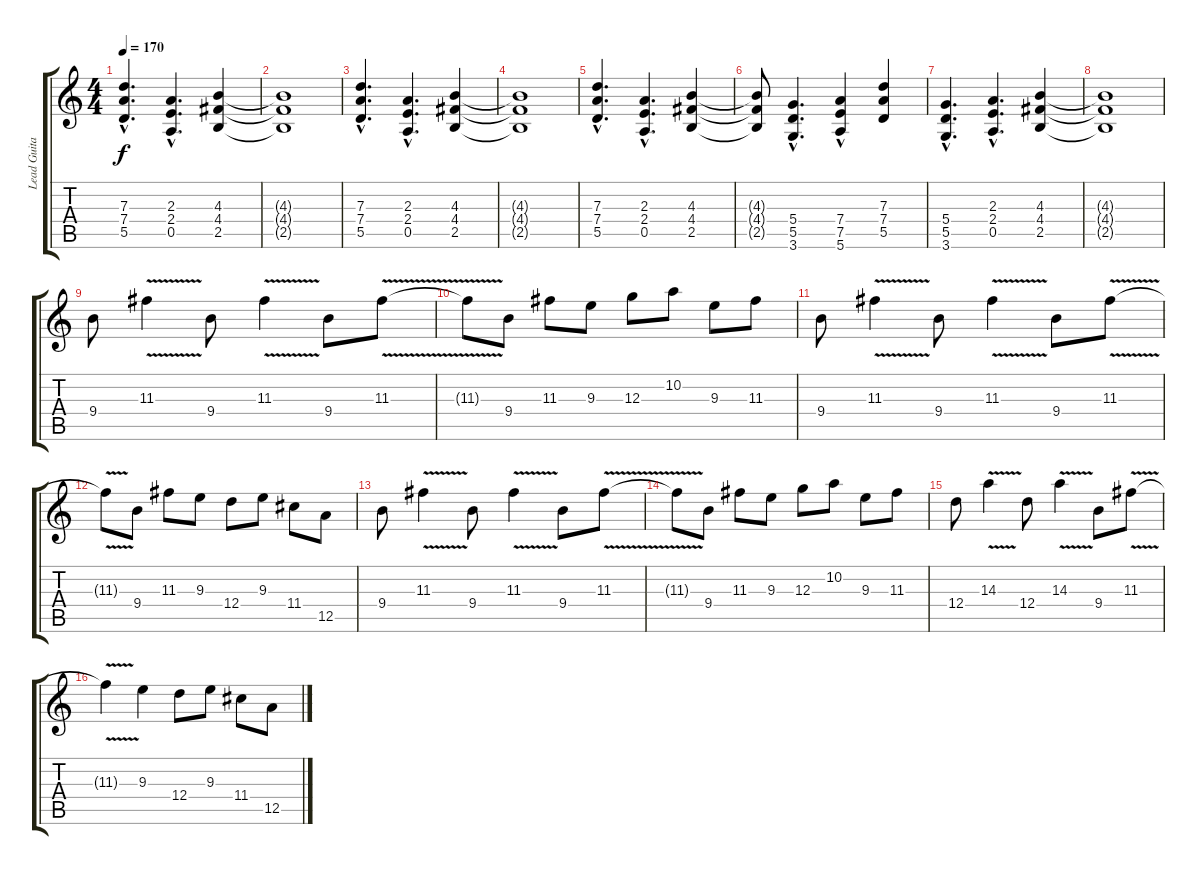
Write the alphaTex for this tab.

\track ("Lead Guitar" "Lead Guita") {instrument distortionguitar}
\staff {score tabs}
\tuning (E4 B3 G3 D3 A2 E2) {hide}
\ts (4 4)
\tempo 170
\clef g2
\ks c
(7.3{hac} 7.4{hac} 5.5{hac}).4{d dy f} (2.3{hac} 2.4{hac} 0.5{hac}).4{d} (4.3 4.4 2.5).4 |
(4.3{t} 4.4{t} 2.5{t}).1 |
(7.3{hac} 7.4{hac} 5.5{hac}).4{d} (2.3{hac} 2.4{hac} 0.5{hac}).4{d} (4.3 4.4 2.5).4 |
(4.3{t} 4.4{t} 2.5{t}).1 |
(7.3{hac} 7.4{hac} 5.5{hac}).4{d} (2.3{hac} 2.4{hac} 0.5{hac}).4{d} (4.3 4.4 2.5).4 |
(4.3{t} 4.4{t} 2.5{t}).8 (5.4{hac} 5.5{hac} 3.6{hac}).4{d} (7.4{hac} 7.5 5.6).4 (7.3 7.4 5.5).4 |
(5.4{hac} 5.5{hac} 3.6{hac}).4{d} (2.3{hac} 2.4{hac} 0.5{hac}).4{d} (4.3 4.4 2.5).4 |
(4.3{t} 4.4{t} 2.5{t}).1 |
9.4.8 11.3{v}.4 9.4.8 11.3{v}.4 9.4.8 11.3{v}.8 |
11.3{t}.8 9.4.8 11.3.8 9.3.8 12.3.8 10.2.8 9.3.8 11.3.8 |
9.4.8 11.3{v}.4 9.4.8 11.3{v}.4 9.4.8 11.3{v}.8 |
11.3{t}.8 9.4.8 11.3.8 9.3.8 12.4.8 9.3.8 11.4.8 12.5.8 |
9.4.8 11.3{v}.4 9.4.8 11.3{v}.4 9.4.8 11.3{v}.8 |
11.3{t}.8 9.4.8 11.3.8 9.3.8 12.3.8 10.2.8 9.3.8 11.3.8 |
12.4.8 14.3{v}.4 12.4.8 14.3{v}.4 9.4.8 11.3{v}.8 |
11.3{t}.4 9.3.4 12.4.8 9.3.8 11.4.8 12.5.8
